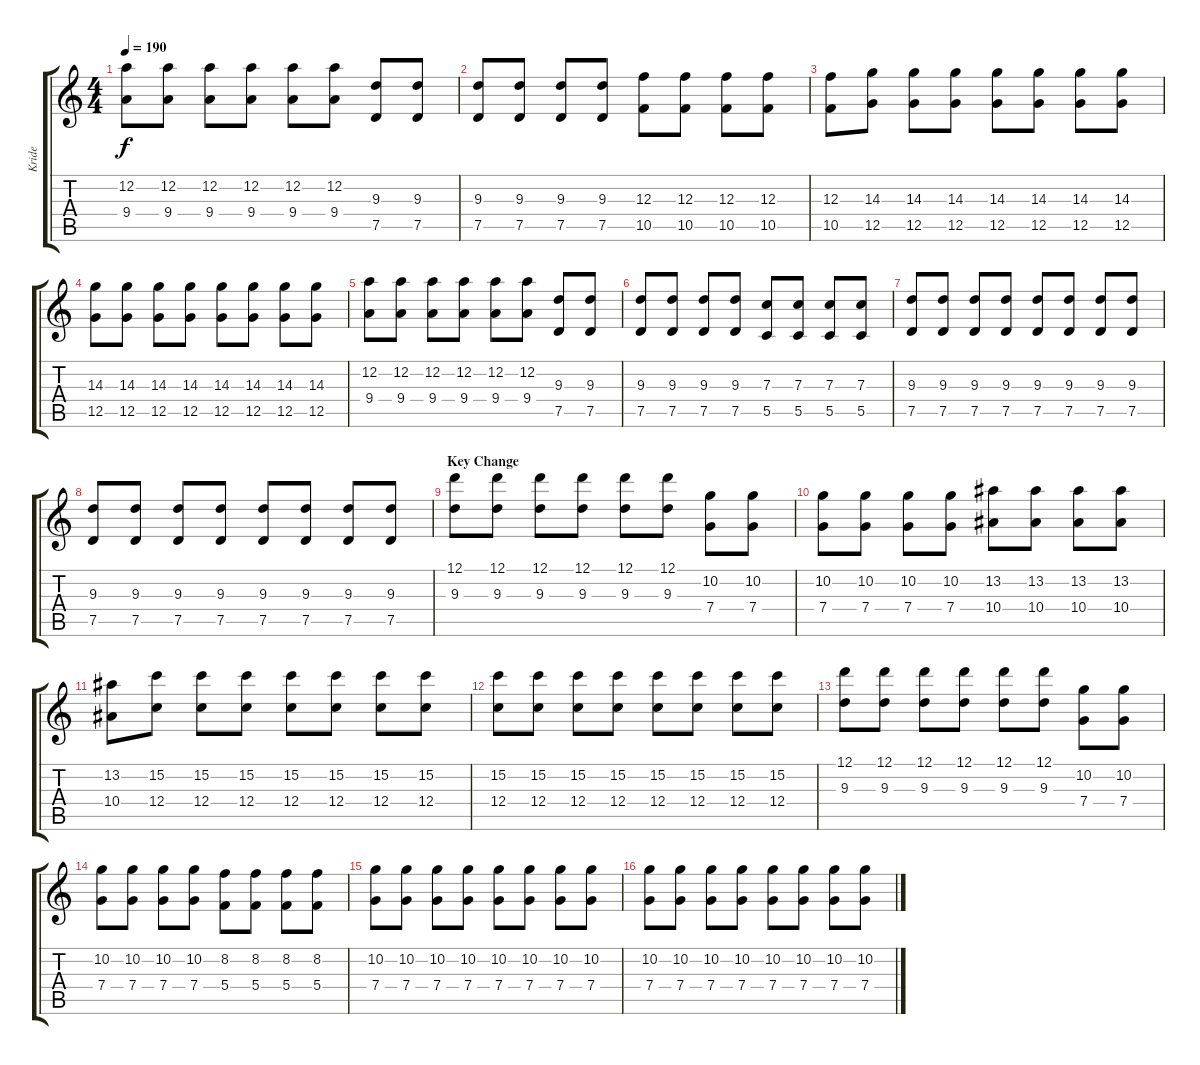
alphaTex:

\track ("Kride" "Kride") {instrument distortionguitar}
\staff {score tabs}
\tuning (D4 A3 F3 C3 G2 D2) {hide}
\ts (4 4)
\tempo 190
\clef g2
\ks c
(12.2 9.4).8{dy f} (12.2 9.4).8 (12.2 9.4).8 (12.2 9.4).8 (12.2 9.4).8 (12.2 9.4).8 (9.3 7.5).8 (9.3 7.5).8 |
(9.3 7.5).8 (9.3 7.5).8 (9.3 7.5).8 (9.3 7.5).8 (12.3 10.5).8 (12.3 10.5).8 (12.3 10.5).8 (12.3 10.5).8 |
(12.3 10.5).8 (14.3 12.5).8 (14.3 12.5).8 (14.3 12.5).8 (14.3 12.5).8 (14.3 12.5).8 (14.3 12.5).8 (14.3 12.5).8 |
(14.3 12.5).8 (14.3 12.5).8 (14.3 12.5).8 (14.3 12.5).8 (14.3 12.5).8 (14.3 12.5).8 (14.3 12.5).8 (14.3 12.5).8 |
(12.2 9.4).8 (12.2 9.4).8 (12.2 9.4).8 (12.2 9.4).8 (12.2 9.4).8 (12.2 9.4).8 (9.3 7.5).8 (9.3 7.5).8 |
(9.3 7.5).8 (9.3 7.5).8 (9.3 7.5).8 (9.3 7.5).8 (7.3 5.5).8 (7.3 5.5).8 (7.3 5.5).8 (7.3 5.5).8 |
(9.3 7.5).8 (9.3 7.5).8 (9.3 7.5).8 (9.3 7.5).8 (9.3 7.5).8 (9.3 7.5).8 (9.3 7.5).8 (9.3 7.5).8 |
(9.3 7.5).8 (9.3 7.5).8 (9.3 7.5).8 (9.3 7.5).8 (9.3 7.5).8 (9.3 7.5).8 (9.3 7.5).8 (9.3 7.5).8 |
\section ("" "Key Change")
(12.1 9.3).8 (12.1 9.3).8 (12.1 9.3).8 (12.1 9.3).8 (12.1 9.3).8 (12.1 9.3).8 (10.2 7.4).8 (10.2 7.4).8 |
(10.2 7.4).8 (10.2 7.4).8 (10.2 7.4).8 (10.2 7.4).8 (13.2 10.4).8 (13.2 10.4).8 (13.2 10.4).8 (13.2 10.4).8 |
(13.2 10.4).8 (15.2 12.4).8 (15.2 12.4).8 (15.2 12.4).8 (15.2 12.4).8 (15.2 12.4).8 (15.2 12.4).8 (15.2 12.4).8 |
(15.2 12.4).8 (15.2 12.4).8 (15.2 12.4).8 (15.2 12.4).8 (15.2 12.4).8 (15.2 12.4).8 (15.2 12.4).8 (15.2 12.4).8 |
(12.1 9.3).8 (12.1 9.3).8 (12.1 9.3).8 (12.1 9.3).8 (12.1 9.3).8 (12.1 9.3).8 (10.2 7.4).8 (10.2 7.4).8 |
(10.2 7.4).8 (10.2 7.4).8 (10.2 7.4).8 (10.2 7.4).8 (8.2 5.4).8 (8.2 5.4).8 (8.2 5.4).8 (8.2 5.4).8 |
(10.2 7.4).8 (10.2 7.4).8 (10.2 7.4).8 (10.2 7.4).8 (10.2 7.4).8 (10.2 7.4).8 (10.2 7.4).8 (10.2 7.4).8 |
(10.2 7.4).8 (10.2 7.4).8 (10.2 7.4).8 (10.2 7.4).8 (10.2 7.4).8 (10.2 7.4).8 (10.2 7.4).8 (10.2 7.4).8
